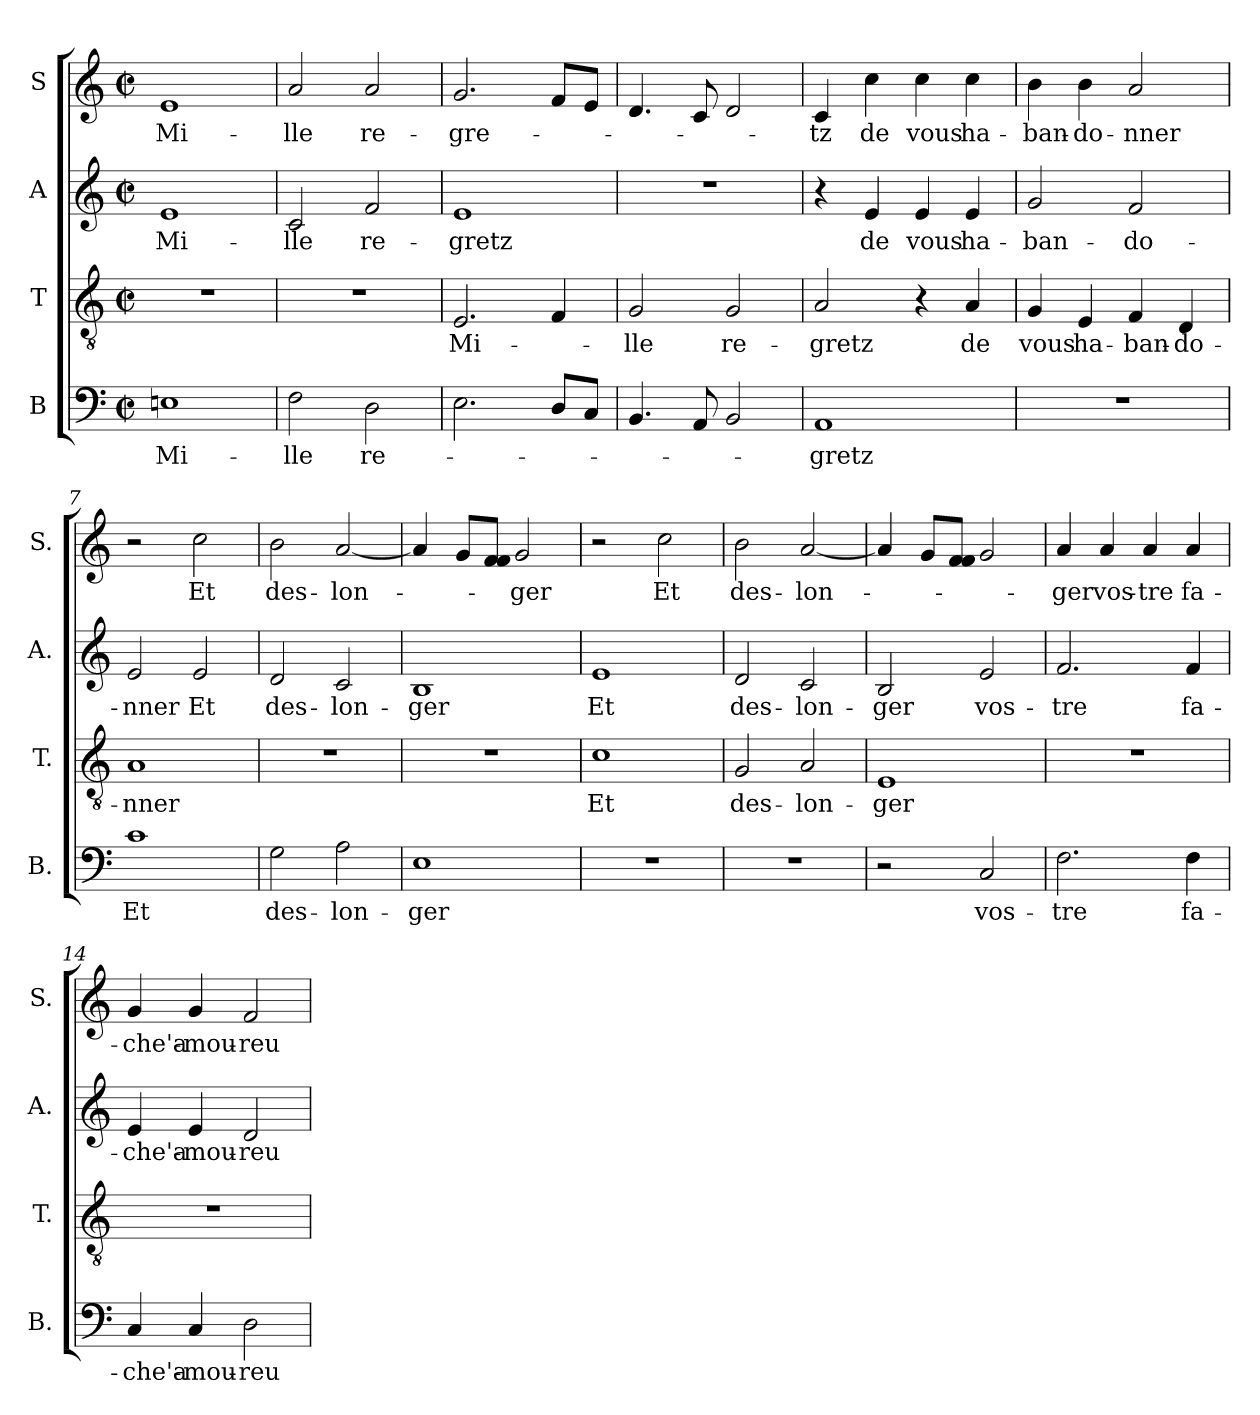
**kern	**text	**kern	**text	**kern	**text	**kern	**text
*part4	*part4	*part3	*part3	*part2	*part2	*part1	*part1
*staff4	*staff4	*staff3	*staff3	*staff2	*staff2	*staff1	*staff1
*I"B	*	*I"T	*	*I"A	*	*I"S	*
*I'B.	*	*I'T.	*	*I'A.	*	*I'S.	*
*clefF4	*	*clefGv2	*	*clefG2	*	*clefG2	*
*k[]	*	*k[]	*	*k[]	*	*k[]	*
*C:	*	*C:	*	*C:	*	*C:	*
*M2/2	*	*M2/2	*	*M2/2	*	*M2/2	*
*met(c|)	*	*met(c|)	*	*met(c|)	*	*met(c|)	*
=1	=1	=1	=1	=1	=1	=1	=1
1En	Mi-	1r	.	1e	Mi-	1e	Mi-
=2	=2	=2	=2	=2	=2	=2	=2
2F\	-lle	1r	.	2c/	-lle	2a/	-lle
2D\	re-	.	.	2f/	re-	2a/	re-
=3	=3	=3	=3	=3	=3	=3	=3
2.E\	.	2.E/	Mi-	1e	-gretz	2.g/	-gre-
8D/L	.	4F/	.	.	.	8f/L	.
8C/J	.	.	.	.	.	8e/J	.
=4	=4	=4	=4	=4	=4	=4	=4
4.BB/	.	2G/	-lle	1r	.	4.d/	.
8AA/	.	.	.	.	.	8c/	.
2BB/	.	2G/	re-	.	.	2d/	.
=5	=5	=5	=5	=5	=5	=5	=5
1AA	-gretz	2A/	-gretz	4r	.	4c/	-tz
.	.	.	.	4e/	de	4cc\	de
.	.	4r	.	4e/	vous	4cc\	vous
.	.	4A/	de	4e/	ha-	4cc\	ha-
=6	=6	=6	=6	=6	=6	=6	=6
1r	.	4G/	vous	2g/	-ban-	4b\	-ban-
.	.	4E/	ha-	.	.	4b\	-do-
.	.	4F/	-ban-	2f/	-do-	2a/	-nner
.	.	4D/	-do-	.	.	.	.
=7	=7	=7	=7	=7	=7	=7	=7
1c	Et	1A	-nner	2e/	-nner	2r	.
.	.	.	.	2e/	Et	2cc\	Et
=8	=8	=8	=8	=8	=8	=8	=8
2G\	des-	1r	.	2d/	des-	2b\	des-
2A\	-lon-	.	.	2c/	-lon-	[2a/	-lon-
=9	=9	=9	=9	=9	=9	=9	=9
1E	-ger	1r	.	1B	-ger	4a/]	.
.	.	.	.	.	.	8g/L	.
.	.	.	.	.	.	8f/ 8f/J	.
.	.	.	.	.	.	2g/	-ger
=10	=10	=10	=10	=10	=10	=10	=10
1r	.	1c	Et	1e	Et	2r	.
.	.	.	.	.	.	2cc\	Et
!!LO:LB:g=z
=11	=11	=11	=11	=11	=11	=11	=11
1r	.	2G/	des-	2d/	des-	2b\	des-
.	.	2A/	-lon-	2c/	-lon-	[2a/	-lon-
=12	=12	=12	=12	=12	=12	=12	=12
2r	.	1E	-ger	2B/	-ger	4a/]	.
.	.	.	.	.	.	8g/L	.
.	.	.	.	.	.	8f/ 8f/J	.
2C/	vos-	.	.	2e/	vos-	2g/	.
=13	=13	=13	=13	=13	=13	=13	=13
2.F\	-tre	1r	.	2.f/	-tre	4a/	-ger
.	.	.	.	.	.	4a/	vos-
.	.	.	.	.	.	4a/	-tre
4F\	fa-	.	.	4f/	fa-	4a/	fa-
=14	=14	=14	=14	=14	=14	=14	=14
4C/	-che'a-	1r	.	4e/	-che'a-	4g/	-che'a-
4C/	-mou-	.	.	4e/	-mou-	4g/	-mou-
2D\	-reu-	.	.	2d/	-reu-	2f/	-reu-
=	=	=	=	=	=	=	=
*-	*-	*-	*-	*-	*-	*-	*-
